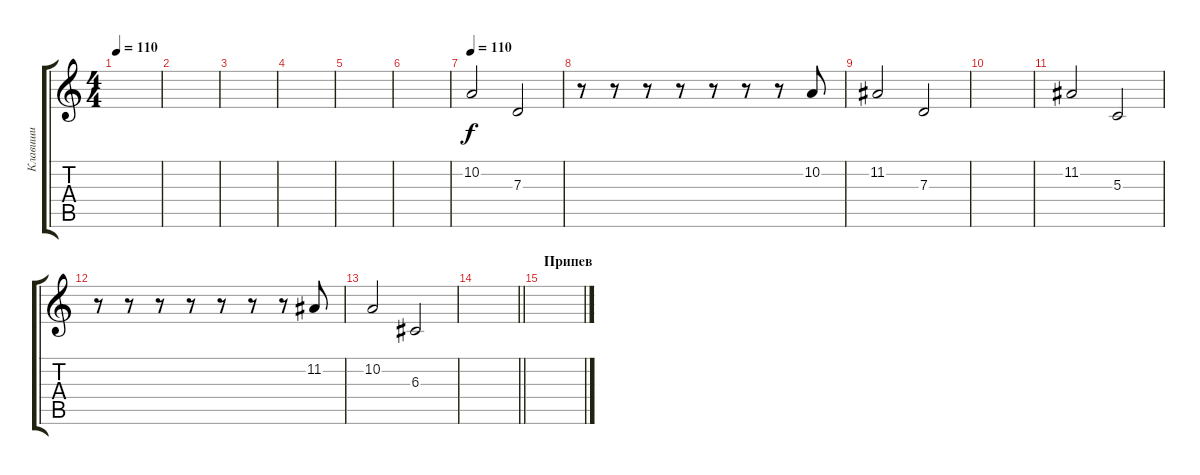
\track ("Клавиши" "Клавиши") {instrument fx3crystal}
\staff {score tabs}
\tuning (E4 B3 G3 D3 A2 D2) {hide}
\ts (4 4)
\tempo 110
\clef g2
\ks c
|
|
|
|
|
|
\tempo 110
10.2.2{dy f instrument fx5brightness} 7.3.2 |
r.8 r.8 r.8 r.8 r.8 r.8 r.8 10.2.8 |
11.2.2 7.3.2 |
|
11.2.2 5.3.2 |
r.8 r.8 r.8 r.8 r.8 r.8 r.8 11.2.8 |
10.2.2 6.3.2 |
\barLineRight lightlight
|
\section ("" "Припев")
